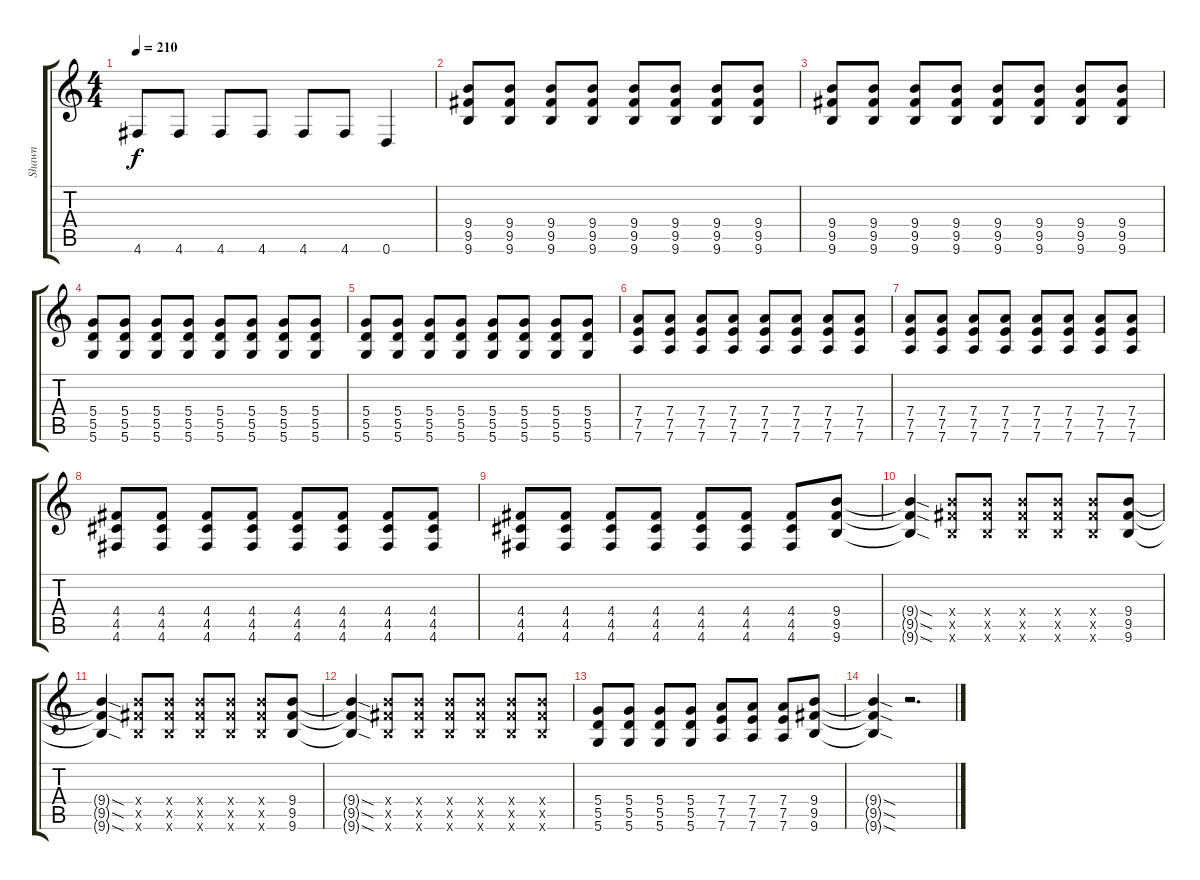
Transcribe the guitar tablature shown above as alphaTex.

\track ("Shawn" "Shawn") {instrument distortionguitar}
\staff {score tabs}
\tuning (E4 B3 G3 D3 A2 D2) {hide}
\ts (4 4)
\tempo 210
\clef g2
\ks c
4.6.8{dy f} 4.6.8 4.6.8 4.6.8 4.6.8 4.6.8 0.6.4 |
(9.4 9.5 9.6).8 (9.4 9.5 9.6).8 (9.4 9.5 9.6).8 (9.4 9.5 9.6).8 (9.4 9.5 9.6).8 (9.4 9.5 9.6).8 (9.4 9.5 9.6).8 (9.4 9.5 9.6).8 |
(9.4 9.5 9.6).8 (9.4 9.5 9.6).8 (9.4 9.5 9.6).8 (9.4 9.5 9.6).8 (9.4 9.5 9.6).8 (9.4 9.5 9.6).8 (9.4 9.5 9.6).8 (9.4 9.5 9.6).8 |
(5.4 5.5 5.6).8 (5.4 5.5 5.6).8 (5.4 5.5 5.6).8 (5.4 5.5 5.6).8 (5.4 5.5 5.6).8 (5.4 5.5 5.6).8 (5.4 5.5 5.6).8 (5.4 5.5 5.6).8 |
(5.4 5.5 5.6).8 (5.4 5.5 5.6).8 (5.4 5.5 5.6).8 (5.4 5.5 5.6).8 (5.4 5.5 5.6).8 (5.4 5.5 5.6).8 (5.4 5.5 5.6).8 (5.4 5.5 5.6).8 |
(7.4 7.5 7.6).8 (7.4 7.5 7.6).8 (7.4 7.5 7.6).8 (7.4 7.5 7.6).8 (7.4 7.5 7.6).8 (7.4 7.5 7.6).8 (7.4 7.5 7.6).8 (7.4 7.5 7.6).8 |
(7.4 7.5 7.6).8 (7.4 7.5 7.6).8 (7.4 7.5 7.6).8 (7.4 7.5 7.6).8 (7.4 7.5 7.6).8 (7.4 7.5 7.6).8 (7.4 7.5 7.6).8 (7.4 7.5 7.6).8 |
(4.4 4.5 4.6).8 (4.4 4.5 4.6).8 (4.4 4.5 4.6).8 (4.4 4.5 4.6).8 (4.4 4.5 4.6).8 (4.4 4.5 4.6).8 (4.4 4.5 4.6).8 (4.4 4.5 4.6).8 |
(4.4 4.5 4.6).8 (4.4 4.5 4.6).8 (4.4 4.5 4.6).8 (4.4 4.5 4.6).8 (4.4 4.5 4.6).8 (4.4 4.5 4.6).8 (4.4 4.5 4.6).8 (9.4 9.5 9.6).8 |
(9.4{sod t} 9.5{sod t} 9.6{sod t}).4 (9.4{x} 9.5{x} 9.6{x}).8 (9.4{x} 9.5{x} 9.6{x}).8 (9.4{x} 9.5{x} 9.6{x}).8 (9.4{x} 9.5{x} 9.6{x}).8 (9.4{x} 9.5{x} 9.6{x}).8 (9.4 9.5 9.6).8 |
(9.4{sod t} 9.5{sod t} 9.6{sod t}).4 (9.4{x} 9.5{x} 9.6{x}).8 (9.4{x} 9.5{x} 9.6{x}).8 (9.4{x} 9.5{x} 9.6{x}).8 (9.4{x} 9.5{x} 9.6{x}).8 (9.4{x} 9.5{x} 9.6{x}).8 (9.4 9.5 9.6).8 |
(9.4{sod t} 9.5{sod t} 9.6{sod t}).4 (9.4{x} 9.5{x} 9.6{x}).8 (9.4{x} 9.5{x} 9.6{x}).8 (9.4{x} 9.5{x} 9.6{x}).8 (9.4{x} 9.5{x} 9.6{x}).8 (9.4{x} 9.5{x} 9.6{x}).8 (9.4{x} 9.5{x} 9.6{x}).8 |
(5.4 5.5 5.6).8 (5.4 5.5 5.6).8 (5.4 5.5 5.6).8 (5.4 5.5 5.6).8 (7.4 7.5 7.6).8 (7.4 7.5 7.6).8 (7.4 7.5 7.6).8 (9.4 9.5 9.6).8 |
(9.4{sod t} 9.5{sod t} 9.6{sod t}).4 r.2{d}
